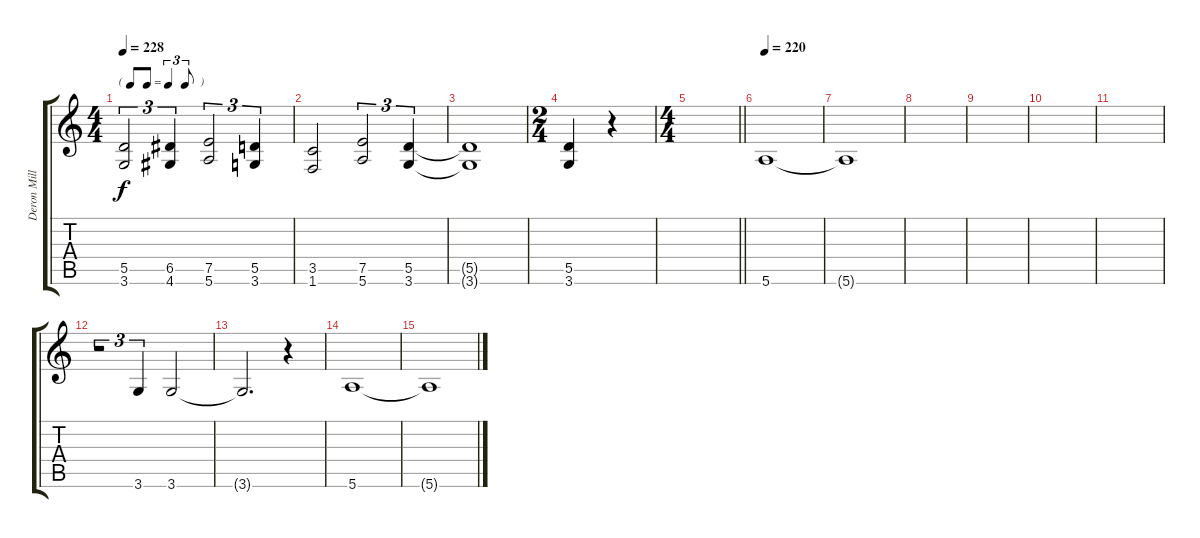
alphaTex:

\track ("Deron Miller" "Deron Mill") {instrument acousticguitarsteel}
\staff {score tabs}
\tuning (E4 B3 G3 D3 A2 E2) {hide}
\ts (4 4)
\tf triplet8th
\tempo 228
\clef g2
\ks c
(5.5 3.6).2{tu (3 2) dy f} (6.5 4.6).4{tu (3 2)} (7.5 5.6).2{tu (3 2)} (5.5 3.6).4{tu (3 2)} |
(3.5 1.6).2 (7.5 5.6).2{tu (3 2)} (5.5 3.6).4{tu (3 2)} |
(5.5{t} 3.6{t}).1 |
\ts (2 4)
(5.5 3.6).4 r.4 |
\ts (4 4)
\barLineRight lightlight
|
\section ("" "")
\tempo 220
5.6.1{volume 0} |
5.6{t}.1 |
|
|
|
|
r.2{tu (3 2) volume 16} 3.6.4{tu (3 2)} 3.6.2{volume 0} |
3.6{t}.2{d} r.4{volume 16} |
5.6.1{volume 0} |
5.6{t}.1
